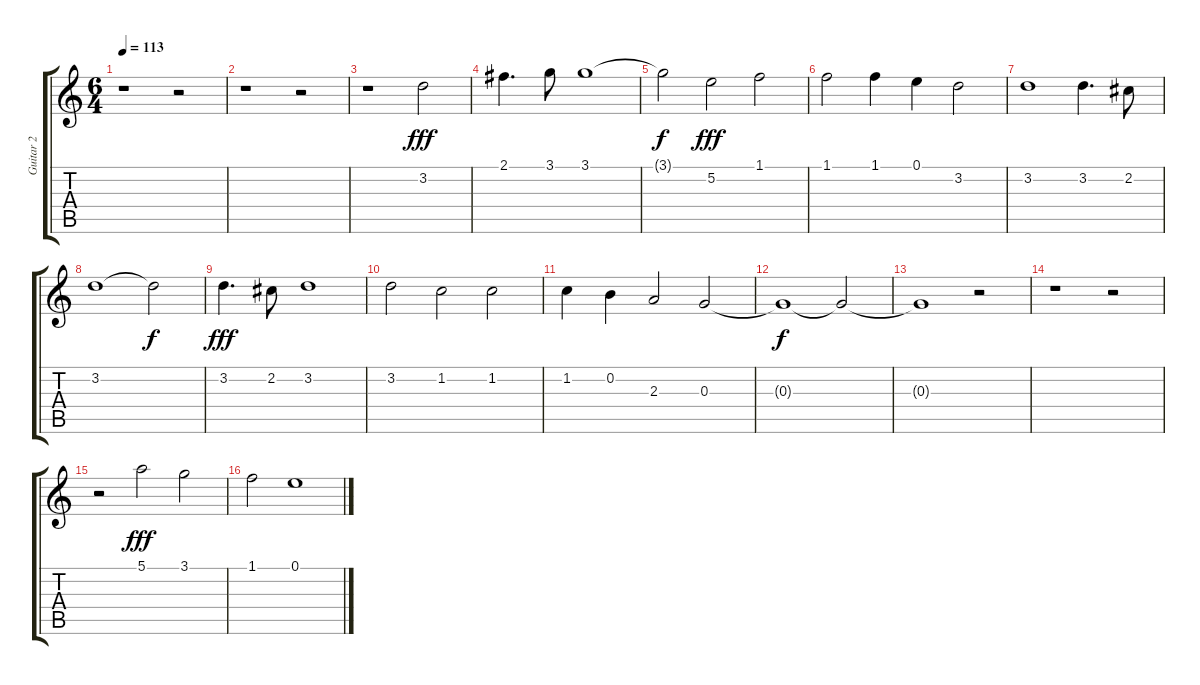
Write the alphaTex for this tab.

\track ("Guitar 2" "Guitar 2") {instrument overdrivenguitar}
\staff {score tabs}
\tuning (E4 B3 G3 D3 A2 E2) {hide}
\ts (6 4)
\tempo 113
\clef g2
\ks c
r.1{dy fff instrument overdrivenguitar} r.2 |
r.1 r.2 |
r.1 3.2.2 |
2.1.4{d} 3.1.8 3.1.1 |
3.1{t}.2{dy f} 5.2.2{dy fff} 1.1.2 |
1.1.2 1.1.4 0.1.4 3.2.2 |
3.2.1 3.2.4{d} 2.2.8 |
3.2.1 3.2{t}.2{dy f} |
3.2.4{d dy fff} 2.2.8 3.2.1 |
3.2.2 1.2.2 1.2.2 |
1.2.4 0.2.4 2.3.2 0.3.2 |
0.3{t}.1{dy f} 0.3{t}.2 |
0.3{t}.1 r.2 |
r.1 r.2 |
r.2 5.1.2{dy fff} 3.1.2 |
1.1.2 0.1.1
